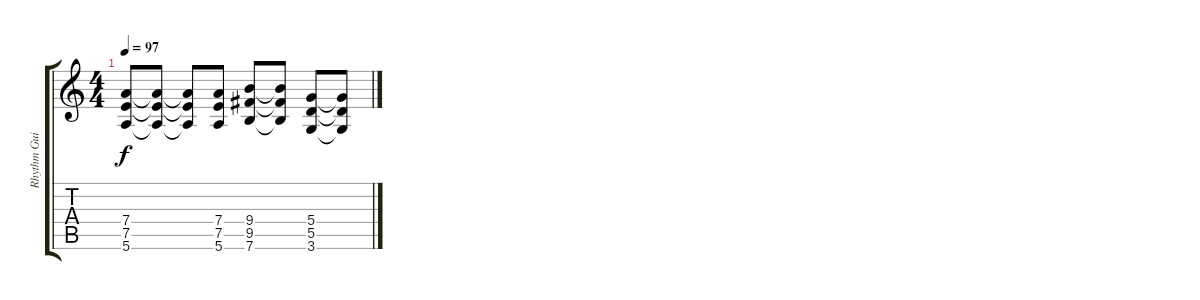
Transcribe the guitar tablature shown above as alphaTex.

\track ("Rhythm Guitar" "Rhythm Gui") {instrument overdrivenguitar}
\staff {score tabs}
\tuning (E4 B3 G3 D3 A2 E2) {hide}
\ts (4 4)
\tempo 97
\clef g2
\ks c
(7.4{t} 7.5{t} 5.6{t}).8{dy f} (7.4{t} 7.5{t} 5.6{t}).8 (7.4{t} 7.5{t} 5.6{t}).8 (7.4 7.5 5.6).8 (9.4 9.5 7.6).8 (9.4{t} 9.5{t} 7.6{t}).8 (5.4 5.5 3.6).8 (5.4{t} 5.5{t} 3.6{t}).8
